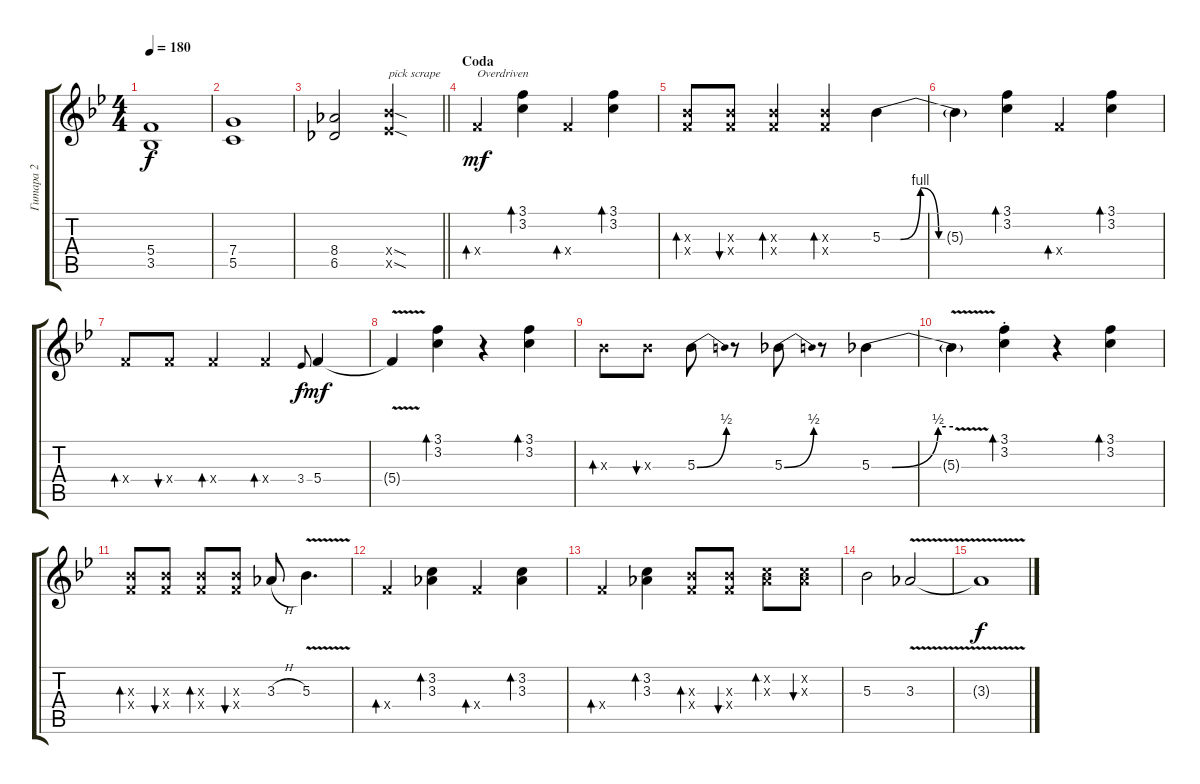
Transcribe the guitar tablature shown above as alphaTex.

\track ("Гитара 2" "Гитара 2") {instrument distortionguitar}
\staff {score tabs}
\tuning (D4 A3 F3 C3 G2 D2) {hide}
\ts (4 4)
\tempo 180
\clef g2
\ks gminor
(5.4 3.5).1{dy f} |
(7.4 5.5).1 |
\barLineRight lightlight
(8.4 6.5).2 (10.4{sod x} 8.5{sod x}).2{txt "pick scrape"} |
\section ("" "Coda")
5.4{x}.4{bd 60 txt "Overdriven" dy mf volume 10 instrument distortionguitar} (3.1 3.2).4{bd 60} 5.4{x}.4{bd 60} (3.1 3.2).4{bd 60} |
(5.3{x} 5.4{x}).8{bd 60} (5.3{x} 5.4{x}).8{bu 60} (5.3{x} 5.4{x}).4{bd 60} (5.3{x} 5.4{x}).4{bd 60} 5.3{be (custom 0 0 10 0 21 4 31 0 60 0)}.4 |
5.3{t}.4 (3.1 3.2).4{bd 60} 5.4{x}.4{bd 60} (3.1 3.2).4{bd 60} |
5.4{x}.8{bd 60} 5.4{x}.8{bu 60} 5.4{x}.4{bd 60} 5.4{x}.4{bd 60} 3.4.8{gr onbeat dy f} 5.4.4{dy mf} |
5.4{v t}.4 (3.1 3.2).4{bd 60} r.4 (3.1 3.2).4{bd 60} |
5.3{x}.8{bd 60} 5.3{x}.8{bu 60} 5.3{be (bend 0 0 60 2)}.8 r.8 5.3{be (bend 0 0 60 2)}.8 r.8 5.3{be (custom 0 0 15 0 49 2 60 2)}.4 |
5.3{v t}.4 (3.1{st} 3.2{st}).4{bd 60} r.4 (3.1 3.2).4{bd 60} |
(5.3{x} 5.4{x}).8{bd 60} (5.3{x} 5.4{x}).8{bu 60} (5.3{x} 5.4{x}).8{bd 60} (5.3{x} 5.4{x}).8{bu 60} 3.3{h}.8 5.3{v}.4{d} |
5.4{x}.4{bd 60} (3.2 3.3).4{bd 60} 5.4{x}.4{bd 60} (3.2 3.3).4{bd 60} |
5.4{x}.4{bd 60} (3.2 3.3).4{bd 60} (5.3{x} 5.4{x}).8{bd 60} (5.3{x} 5.4{x}).8{bu 60} (3.2{x} 3.3{x}).8{bd 60} (3.2{x} 3.3{x}).8{bu 60} |
5.3.2 3.3{v}.2 |
3.3{t}.1{dy f}
